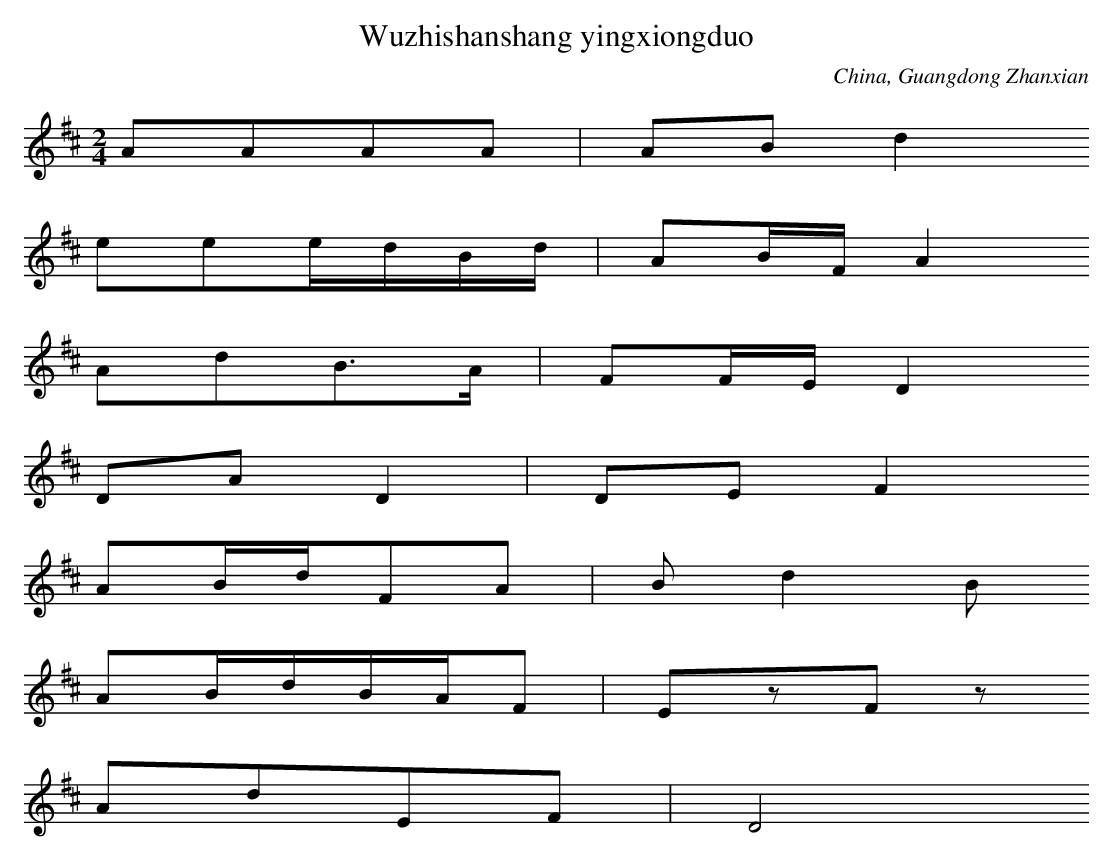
X:1
T: Wuzhishanshang yingxiongduo
O: China, Guangdong Zhanxian
M: 2/4
L: 1/16
K: D
A2A2A2A2 | A2B2d4
e2e2edBd | A2BFA4
A2d2B3A | F2FED4
D2A2D4 | D2E2F4
A2BdF2A2 | B2d4B2
A2BdBAF2 | E2z2F2z2
A2d2E2F2 | D8
